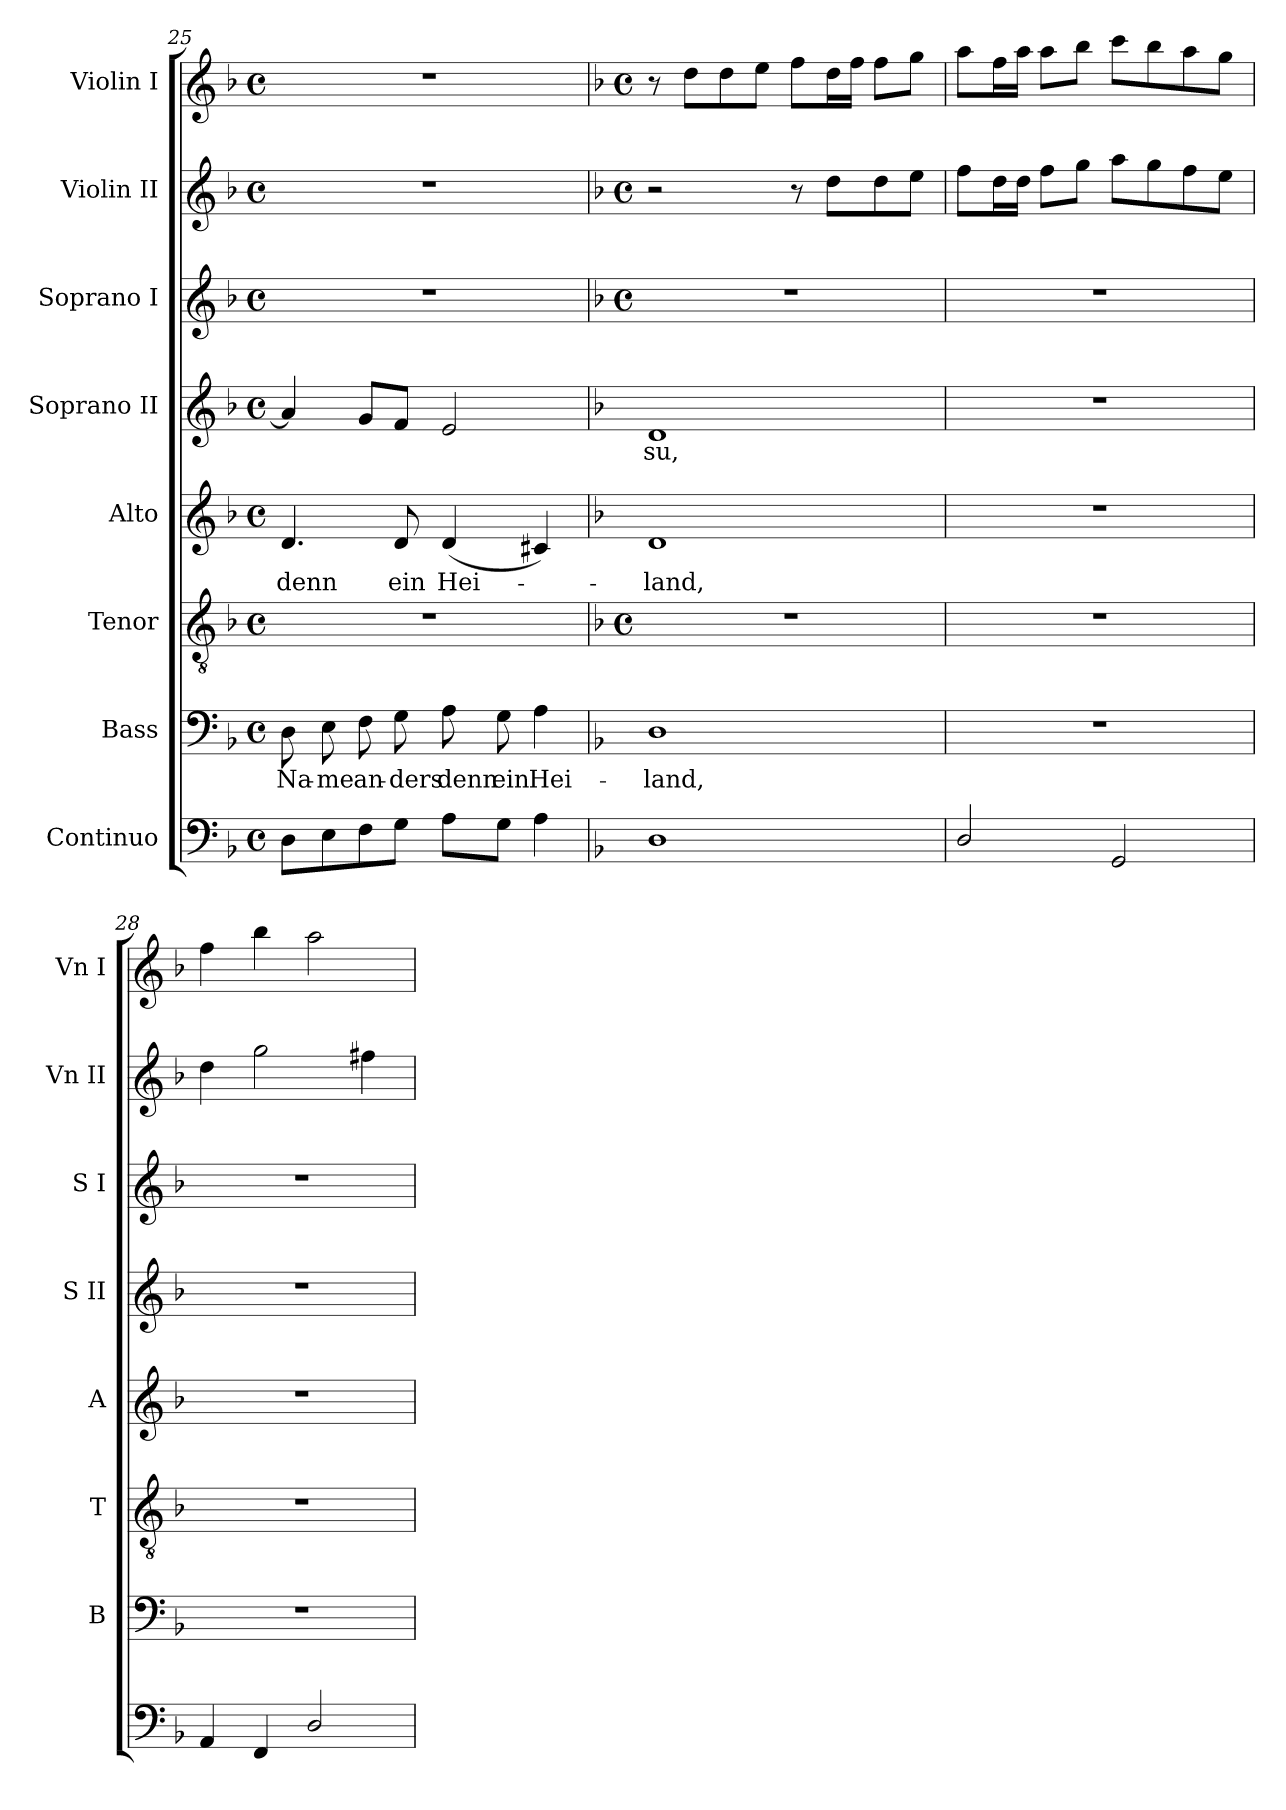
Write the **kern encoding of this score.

**kern	**kern	**text	**kern	**kern	**text	**kern	**text	**kern	**kern	**kern
*part8	*part7	*part7	*part6	*part5	*part5	*part4	*part4	*part3	*part2	*part1
*staff8	*staff7	*staff7	*staff6	*staff5	*staff5	*staff4	*staff4	*staff3	*staff2	*staff1
*I"Continuo	*I"Bass	*	*I"Tenor	*I"Alto	*	*I"Soprano II	*	*I"Soprano I	*I"Violin II	*I"Violin I
*	*I'B	*	*I'T	*I'A	*	*I'S II	*	*I'S I	*I'Vn II	*I'Vn I
*clefF4	*clefF4	*	*clefGv2	*clefG2	*	*clefG2	*	*clefG2	*clefG2	*clefG2
*k[b-]	*k[b-]	*	*k[b-]	*k[b-]	*	*k[b-]	*	*k[b-]	*k[b-]	*k[b-]
*F:	*F:	*	*F:	*F:	*	*F:	*	*F:	*F:	*F:
*M4/4	*M4/4	*	*M4/4	*M4/4	*	*M4/4	*	*M4/4	*M4/4	*M4/4
*met(c)	*met(c)	*	*met(c)	*met(c)	*	*met(c)	*	*met(c)	*met(c)	*met(c)
=25	=25	=25	=25	=25	=25	=25	=25	=25	=25	=25
!	!	!LO:LY:b	!	!	!LO:LY:b	!	!	!	!	!
8DL	8D	Na-	1r	4.d	denn	4a]	.	1r	1r	1r
!	!	!LO:LY:b	!	!	!	!	!	!	!	!
8E	8E	-me	.	.	.	.	.	.	.	.
!	!	!LO:LY:b	!	!	!	!	!	!	!	!
8F	8F	an-	.	.	.	8gL	.	.	.	.
!	!	!LO:LY:b	!	!	!LO:LY:b	!	!	!	!	!
8GJ	8G	-ders	.	8d	ein	8fJ	.	.	.	.
!	!	!LO:LY:b	!	!	!LO:LY:b	!	!	!	!	!
8AL	8A	denn	.	(<4d	Hei-	2e	.	.	.	.
!	!	!LO:LY:b	!	!	!	!	!	!	!	!
8GJ	8G	ein	.	.	.	.	.	.	.	.
!	!	!LO:LY:b	!	!	!	!	!	!	!	!
4A	4A	Hei-	.	4c#X)	.	.	.	.	.	.
!!LO:LB:g=z
=26	=26	=26	=26	=26	=26	=26	=26	=26	=26	=26
*	*	*	*	*	*	*	*	*k[b-]	*k[b-]	*k[b-]
*	*	*	*	*	*	*	*	*F:	*F:	*F:
*	*	*	*M4/4	*	*	*	*	*M4/4	*M4/4	*M4/4
*	*	*	*met(c)	*	*	*	*	*met(c)	*met(c)	*met(c)
!	!	!LO:LY:b	!	!	!LO:LY:b	!	!LO:LY:b	!	!	!
1D	1D	-land,	1r	1d	land,	1d	su,	1r	2r	8r
.	.	.	.	.	.	.	.	.	.	8ddL
.	.	.	.	.	.	.	.	.	.	8dd
.	.	.	.	.	.	.	.	.	.	8eeJ
.	.	.	.	.	.	.	.	.	8r	8ffL
.	.	.	.	.	.	.	.	.	8ddL	16ddL
.	.	.	.	.	.	.	.	.	.	16ffJJ
.	.	.	.	.	.	.	.	.	8dd	8ffL
.	.	.	.	.	.	.	.	.	8eeJ	8ggJ
=27	=27	=27	=27	=27	=27	=27	=27	=27	=27	=27
2D/	1r	.	1r	1r	.	1r	.	1r	8ffL	8aaL
.	.	.	.	.	.	.	.	.	16ddL	16ffL
.	.	.	.	.	.	.	.	.	16ddJJ	16aaJJ
.	.	.	.	.	.	.	.	.	8ffL	8aaL
.	.	.	.	.	.	.	.	.	8ggJ	8bb-J
2GG	.	.	.	.	.	.	.	.	8aaL	8cccL
.	.	.	.	.	.	.	.	.	8gg	8bb-
.	.	.	.	.	.	.	.	.	8ff	8aa
.	.	.	.	.	.	.	.	.	8eeJ	8ggJ
=28	=28	=28	=28	=28	=28	=28	=28	=28	=28	=28
4AA	1r	.	1r	1r	.	1r	.	1r	4dd	4ff
4FF	.	.	.	.	.	.	.	.	2gg	4bb-
2D/	.	.	.	.	.	.	.	.	.	2aa
.	.	.	.	.	.	.	.	.	4ff#X	.
=	=	=	=	=	=	=	=	=	=	=
*-	*-	*-	*-	*-	*-	*-	*-	*-	*-	*-
